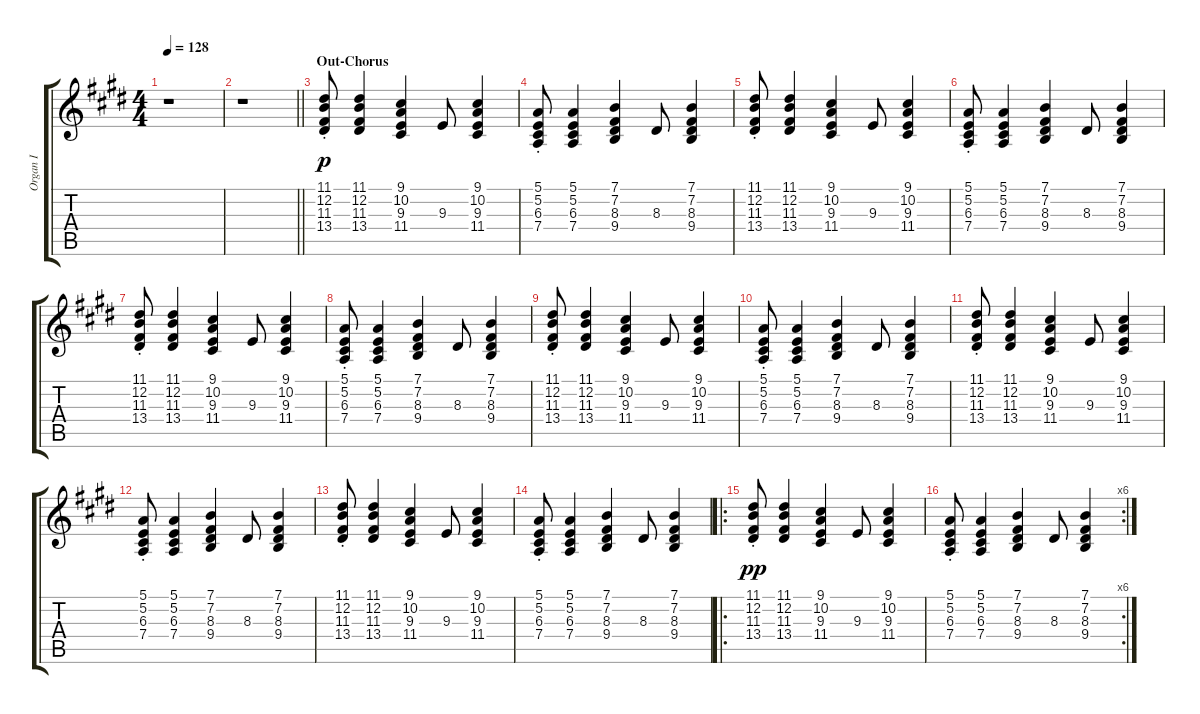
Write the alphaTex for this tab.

\track ("Organ I" "Organ I") {instrument rockorgan}
\staff {score tabs}
\tuning (E4 B3 G3 D3 A2 E2) {hide}
\ts (4 4)
\tempo 128
\clef g2
\ks e
r.1{dy mp} |
\barLineRight lightlight
\ks c#minor
r.1 |
\section ("" "Out-Chorus")
(11.1{st} 12.2{st} 11.3{st} 13.4{st}).8{dy p} (11.1 12.2 11.3 13.4).4 (9.1 10.2 9.3 11.4).4 9.3.8 (9.1 10.2 9.3 11.4).4 |
(5.1{st} 5.2{st} 6.3{st} 7.4{st}).8 (5.1 5.2 6.3 7.4).4 (7.1 7.2 8.3 9.4).4 8.3.8 (7.1 7.2 8.3 9.4).4 |
\ks e
(11.1{st} 12.2{st} 11.3{st} 13.4{st}).8 (11.1 12.2 11.3 13.4).4 (9.1 10.2 9.3 11.4).4 9.3.8 (9.1 10.2 9.3 11.4).4 |
\ks c#minor
(5.1{st} 5.2{st} 6.3{st} 7.4{st}).8 (5.1 5.2 6.3 7.4).4 (7.1 7.2 8.3 9.4).4 8.3.8 (7.1 7.2 8.3 9.4).4 |
(11.1{st} 12.2{st} 11.3{st} 13.4{st}).8 (11.1 12.2 11.3 13.4).4 (9.1 10.2 9.3 11.4).4 9.3.8 (9.1 10.2 9.3 11.4).4 |
(5.1{st} 5.2{st} 6.3{st} 7.4{st}).8 (5.1 5.2 6.3 7.4).4 (7.1 7.2 8.3 9.4).4 8.3.8 (7.1 7.2 8.3 9.4).4 |
\ks e
(11.1{st} 12.2{st} 11.3{st} 13.4{st}).8 (11.1 12.2 11.3 13.4).4 (9.1 10.2 9.3 11.4).4 9.3.8 (9.1 10.2 9.3 11.4).4 |
\ks c#minor
(5.1{st} 5.2{st} 6.3{st} 7.4{st}).8 (5.1 5.2 6.3 7.4).4 (7.1 7.2 8.3 9.4).4 8.3.8 (7.1 7.2 8.3 9.4).4 |
(11.1{st} 12.2{st} 11.3{st} 13.4{st}).8 (11.1 12.2 11.3 13.4).4 (9.1 10.2 9.3 11.4).4 9.3.8 (9.1 10.2 9.3 11.4).4 |
(5.1{st} 5.2{st} 6.3{st} 7.4{st}).8 (5.1 5.2 6.3 7.4).4 (7.1 7.2 8.3 9.4).4 8.3.8 (7.1 7.2 8.3 9.4).4 |
\ks e
(11.1{st} 12.2{st} 11.3{st} 13.4{st}).8 (11.1 12.2 11.3 13.4).4 (9.1 10.2 9.3 11.4).4 9.3.8 (9.1 10.2 9.3 11.4).4 |
\ks c#minor
(5.1{st} 5.2{st} 6.3{st} 7.4{st}).8 (5.1 5.2 6.3 7.4).4 (7.1 7.2 8.3 9.4).4 8.3.8 (7.1 7.2 8.3 9.4).4 |
\ro
(11.1{st} 12.2{st} 11.3{st} 13.4{st}).8{dy pp} (11.1 12.2 11.3 13.4).4 (9.1 10.2 9.3 11.4).4 9.3.8 (9.1 10.2 9.3 11.4).4 |
\rc 6
(5.1{st} 5.2{st} 6.3{st} 7.4{st}).8 (5.1 5.2 6.3 7.4).4 (7.1 7.2 8.3 9.4).4 8.3.8 (7.1 7.2 8.3 9.4).4
